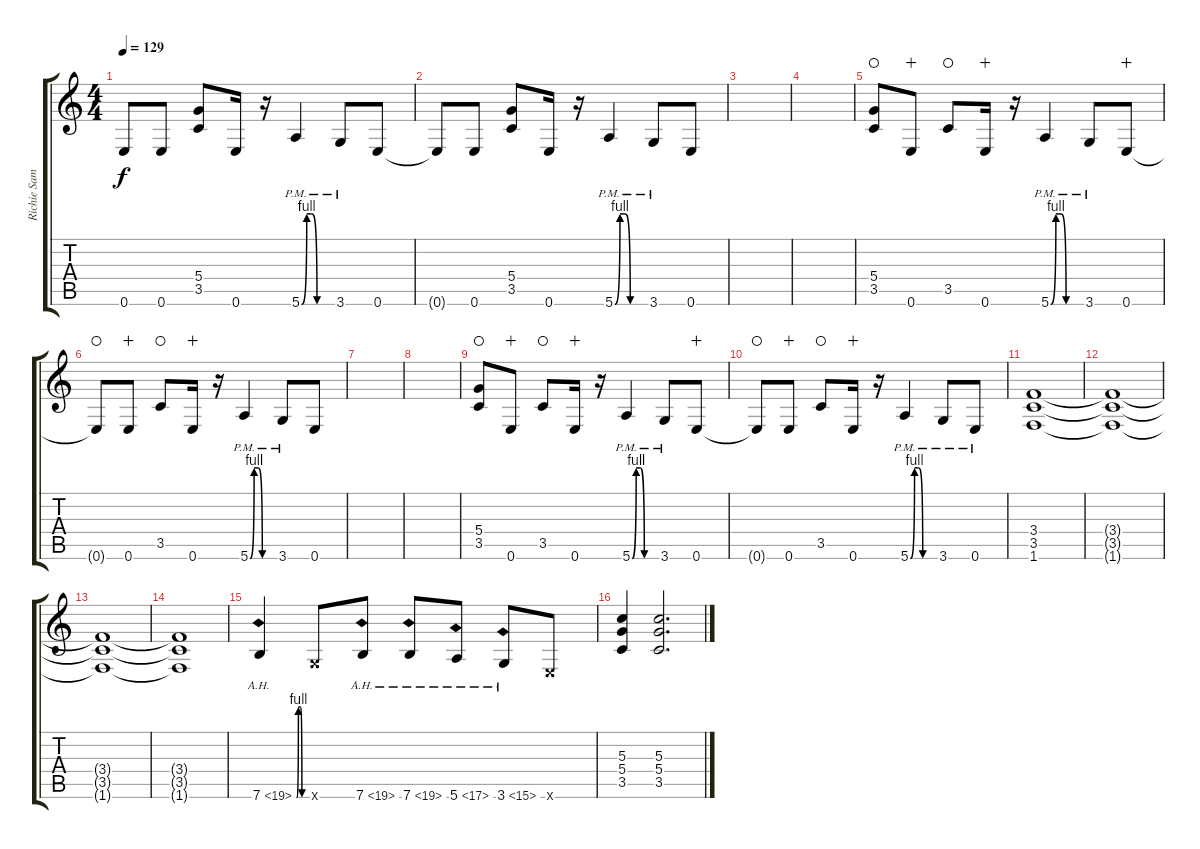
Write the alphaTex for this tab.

\track ("Richie Sambora 2" "Richie Sam") {instrument distortionguitar}
\staff {score tabs}
\tuning (E4 B3 G3 D3 A2 E2) {hide}
\ts (4 4)
\tempo 129
\clef g2
\ks c
0.6{t}.8{dy f} 0.6.8 (5.4 3.5).8 0.6.16 r.16 5.6{be (custom 0 0 10 4 20 4 30 0 60 0) pm}.4 3.6{pm}.8 0.6.8 |
0.6{t}.8 0.6.8 (5.4 3.5).8 0.6.16 r.16 5.6{be (custom 0 0 10 4 20 4 30 0 60 0) pm}.4 3.6{pm}.8 0.6.8 |
|
|
(5.4 3.5).8{waho} 0.6.8{wahc} 3.5.8{waho} 0.6.16{wahc} r.16 5.6{be (custom 0 0 10 4 20 4 30 0 60 0) pm}.4 3.6{pm}.8 0.6.8{wahc} |
0.6{t}.8{waho} 0.6.8{wahc} 3.5.8{waho} 0.6.16{wahc} r.16 5.6{be (custom 0 0 10 4 20 4 30 0 60 0) pm}.4 3.6{pm}.8 0.6.8 |
|
|
(5.4 3.5).8{waho} 0.6.8{wahc} 3.5.8{waho} 0.6.16{wahc} r.16 5.6{be (custom 0 0 10 4 20 4 30 0 60 0) pm}.4 3.6{pm}.8 0.6.8{wahc} |
0.6{t}.8{waho} 0.6.8{wahc} 3.5.8{waho} 0.6.16{wahc} r.16 5.6{be (custom 0 0 10 4 20 4 30 0 60 0) pm}.4 3.6{pm}.8 0.6{pm}.8 |
(3.4 3.5 1.6).1 |
(3.4{t} 3.5{t} 1.6{t}).1 |
(3.4{t} 3.5{t} 1.6{t}).1 |
(3.4{t} 3.5{t} 1.6{t}).1 |
7.6{be (custom 0 0 10 4 20 4 30 0 60 0) ah 12}.4 3.6{x}.8 7.6{ah 12}.8 7.6{ah 12}.8 5.6{ah 12}.8 3.6{ah 12}.8 0.6{x}.8 |
(5.3 5.4 3.5).4 (5.3 5.4 3.5).2{d}
